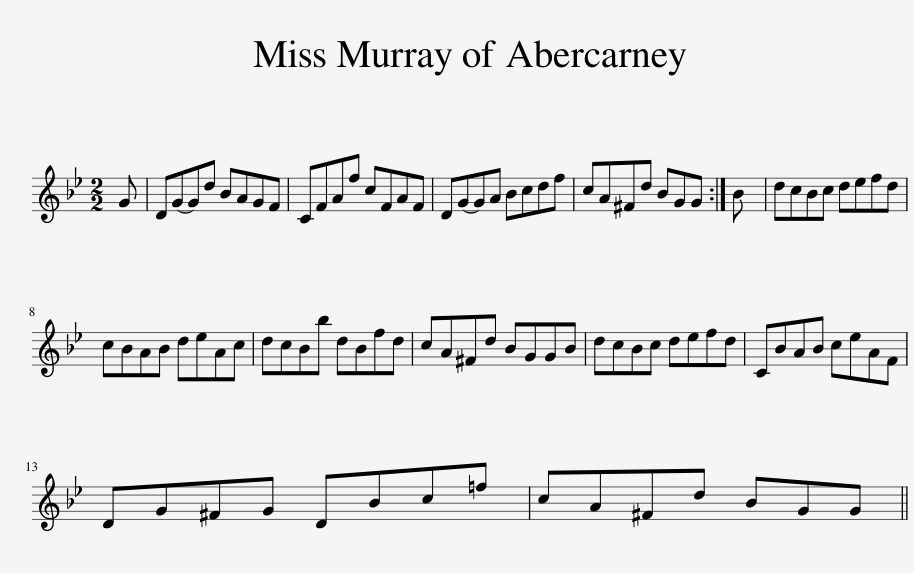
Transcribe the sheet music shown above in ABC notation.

X:1
L:1/8
M:2/2
I:linebreak $
K:Gmin
V:1 treble
V:1
 G | D(GG)d BAGF | CFAf cFAF | D(GG)A Bcdf | cA^Fd BGG :| %5
 B | dcBc defd |$ cBAB deAc | dcBb dBfd | cA^Fd BGGB | %10
 dcBc defd | CBAB ceAF |$ DG^FG DBc=f | cA^Fd BGG || %14
